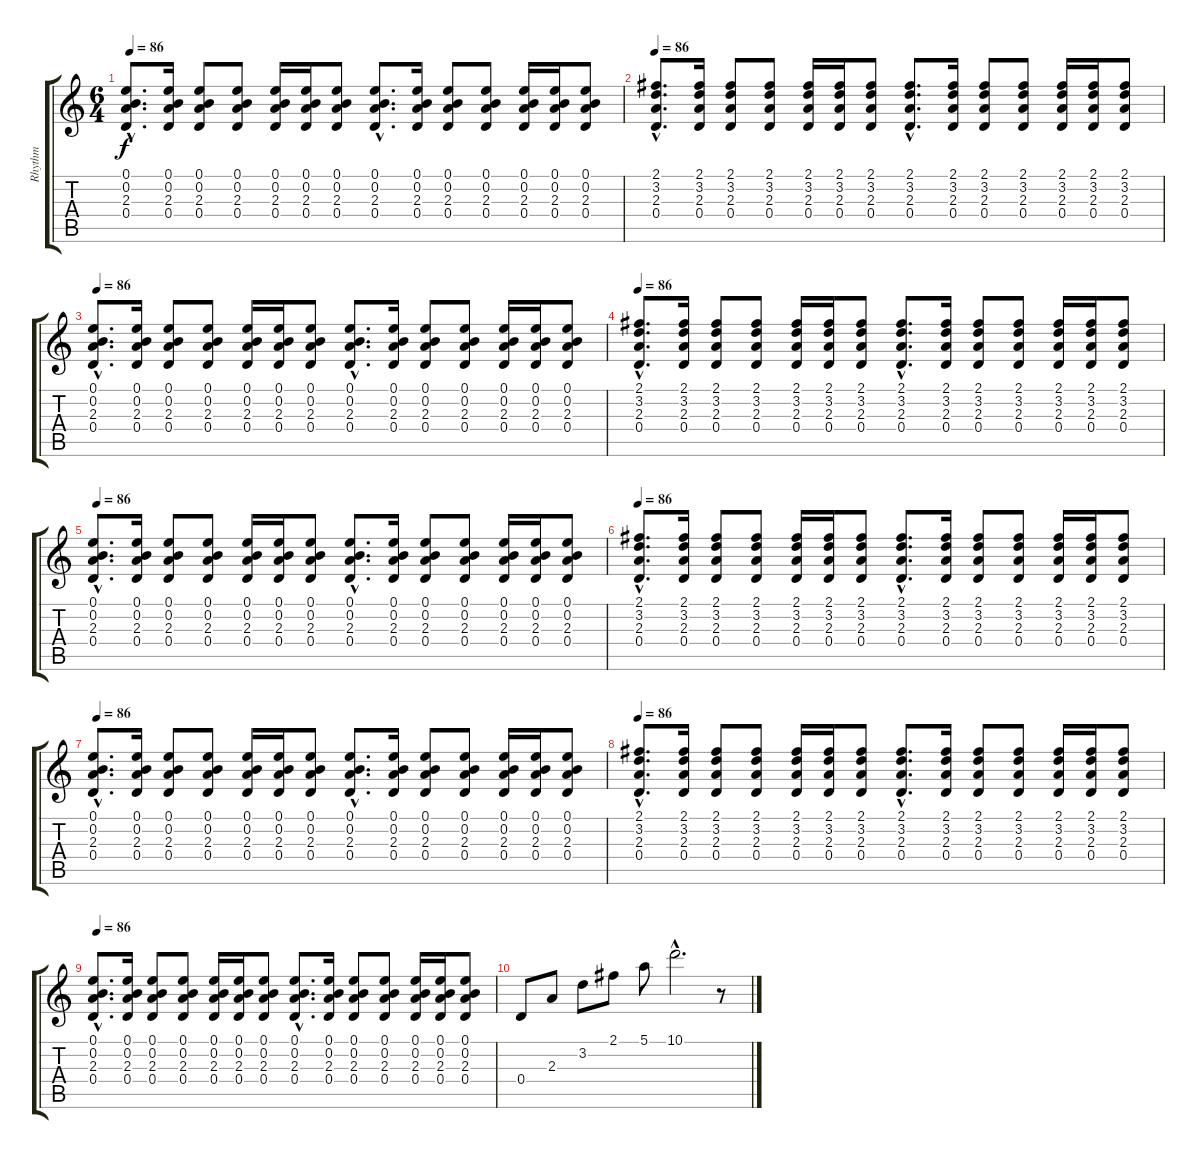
\track ("Rhythm" "Rhythm") {instrument acousticguitarnylon}
\staff {score tabs}
\tuning (E4 B3 G3 D3 A2 E2) {hide}
\ts (6 4)
\tempo 86
\clef g2
\ks c
(0.1{hac} 0.2{hac} 2.3{hac} 0.4{hac}).8{d dy f} (0.1 0.2 2.3 0.4).16 (0.1 0.2 2.3 0.4).8 (0.1 0.2 2.3 0.4).8 (0.1 0.2 2.3 0.4).16 (0.1 0.2 2.3 0.4).16 (0.1 0.2 2.3 0.4).8 (0.1{hac} 0.2{hac} 2.3{hac} 0.4{hac}).8{d} (0.1 0.2 2.3 0.4).16 (0.1 0.2 2.3 0.4).8 (0.1 0.2 2.3 0.4).8 (0.1 0.2 2.3 0.4).16 (0.1 0.2 2.3 0.4).16 (0.1 0.2 2.3 0.4).8 |
\tempo 86
(2.1{hac} 3.2{hac} 2.3{hac} 0.4{hac}).8{d} (2.1 3.2 2.3 0.4).16 (2.1 3.2 2.3 0.4).8 (2.1 3.2 2.3 0.4).8 (2.1 3.2 2.3 0.4).16 (2.1 3.2 2.3 0.4).16 (2.1 3.2 2.3 0.4).8 (2.1{hac} 3.2{hac} 2.3{hac} 0.4{hac}).8{d} (2.1 3.2 2.3 0.4).16 (2.1 3.2 2.3 0.4).8 (2.1 3.2 2.3 0.4).8 (2.1 3.2 2.3 0.4).16 (2.1 3.2 2.3 0.4).16 (2.1 3.2 2.3 0.4).8 |
\tempo 86
(0.1{hac} 0.2{hac} 2.3{hac} 0.4{hac}).8{d volume 10} (0.1 0.2 2.3 0.4).16 (0.1 0.2 2.3 0.4).8 (0.1 0.2 2.3 0.4).8 (0.1 0.2 2.3 0.4).16 (0.1 0.2 2.3 0.4).16 (0.1 0.2 2.3 0.4).8 (0.1{hac} 0.2{hac} 2.3{hac} 0.4{hac}).8{d} (0.1 0.2 2.3 0.4).16 (0.1 0.2 2.3 0.4).8 (0.1 0.2 2.3 0.4).8 (0.1 0.2 2.3 0.4).16 (0.1 0.2 2.3 0.4).16 (0.1 0.2 2.3 0.4).8 |
\tempo 86
(2.1{hac} 3.2{hac} 2.3{hac} 0.4{hac}).8{d volume 10} (2.1 3.2 2.3 0.4).16 (2.1 3.2 2.3 0.4).8 (2.1 3.2 2.3 0.4).8 (2.1 3.2 2.3 0.4).16 (2.1 3.2 2.3 0.4).16 (2.1 3.2 2.3 0.4).8 (2.1{hac} 3.2{hac} 2.3{hac} 0.4{hac}).8{d} (2.1 3.2 2.3 0.4).16 (2.1 3.2 2.3 0.4).8 (2.1 3.2 2.3 0.4).8 (2.1 3.2 2.3 0.4).16 (2.1 3.2 2.3 0.4).16 (2.1 3.2 2.3 0.4).8 |
\tempo 86
(0.1{hac} 0.2{hac} 2.3{hac} 0.4{hac}).8{d volume 10} (0.1 0.2 2.3 0.4).16 (0.1 0.2 2.3 0.4).8 (0.1 0.2 2.3 0.4).8 (0.1 0.2 2.3 0.4).16 (0.1 0.2 2.3 0.4).16 (0.1 0.2 2.3 0.4).8 (0.1{hac} 0.2{hac} 2.3{hac} 0.4{hac}).8{d} (0.1 0.2 2.3 0.4).16 (0.1 0.2 2.3 0.4).8 (0.1 0.2 2.3 0.4).8 (0.1 0.2 2.3 0.4).16 (0.1 0.2 2.3 0.4).16 (0.1 0.2 2.3 0.4).8 |
\tempo 86
(2.1{hac} 3.2{hac} 2.3{hac} 0.4{hac}).8{d} (2.1 3.2 2.3 0.4).16 (2.1 3.2 2.3 0.4).8 (2.1 3.2 2.3 0.4).8 (2.1 3.2 2.3 0.4).16 (2.1 3.2 2.3 0.4).16 (2.1 3.2 2.3 0.4).8 (2.1{hac} 3.2{hac} 2.3{hac} 0.4{hac}).8{d} (2.1 3.2 2.3 0.4).16 (2.1 3.2 2.3 0.4).8 (2.1 3.2 2.3 0.4).8 (2.1 3.2 2.3 0.4).16 (2.1 3.2 2.3 0.4).16 (2.1 3.2 2.3 0.4).8 |
\tempo 86
(0.1{hac} 0.2{hac} 2.3{hac} 0.4{hac}).8{d} (0.1 0.2 2.3 0.4).16 (0.1 0.2 2.3 0.4).8 (0.1 0.2 2.3 0.4).8 (0.1 0.2 2.3 0.4).16 (0.1 0.2 2.3 0.4).16 (0.1 0.2 2.3 0.4).8 (0.1{hac} 0.2{hac} 2.3{hac} 0.4{hac}).8{d} (0.1 0.2 2.3 0.4).16 (0.1 0.2 2.3 0.4).8 (0.1 0.2 2.3 0.4).8 (0.1 0.2 2.3 0.4).16 (0.1 0.2 2.3 0.4).16 (0.1 0.2 2.3 0.4).8 |
\tempo 86
(2.1{hac} 3.2{hac} 2.3{hac} 0.4{hac}).8{d} (2.1 3.2 2.3 0.4).16 (2.1 3.2 2.3 0.4).8 (2.1 3.2 2.3 0.4).8 (2.1 3.2 2.3 0.4).16 (2.1 3.2 2.3 0.4).16 (2.1 3.2 2.3 0.4).8 (2.1{hac} 3.2{hac} 2.3{hac} 0.4{hac}).8{d} (2.1 3.2 2.3 0.4).16 (2.1 3.2 2.3 0.4).8 (2.1 3.2 2.3 0.4).8 (2.1 3.2 2.3 0.4).16 (2.1 3.2 2.3 0.4).16 (2.1 3.2 2.3 0.4).8 |
\tempo 86
(0.1{hac} 0.2{hac} 2.3{hac} 0.4{hac}).8{d} (0.1 0.2 2.3 0.4).16 (0.1 0.2 2.3 0.4).8 (0.1 0.2 2.3 0.4).8 (0.1 0.2 2.3 0.4).16 (0.1 0.2 2.3 0.4).16 (0.1 0.2 2.3 0.4).8 (0.1{hac} 0.2{hac} 2.3{hac} 0.4{hac}).8{d} (0.1 0.2 2.3 0.4).16 (0.1 0.2 2.3 0.4).8 (0.1 0.2 2.3 0.4).8 (0.1 0.2 2.3 0.4).16 (0.1 0.2 2.3 0.4).16 (0.1 0.2 2.3 0.4).8 |
0.4.8 2.3.8 3.2.8 2.1.8 5.1.8 10.1{hac}.2{d} r.8
